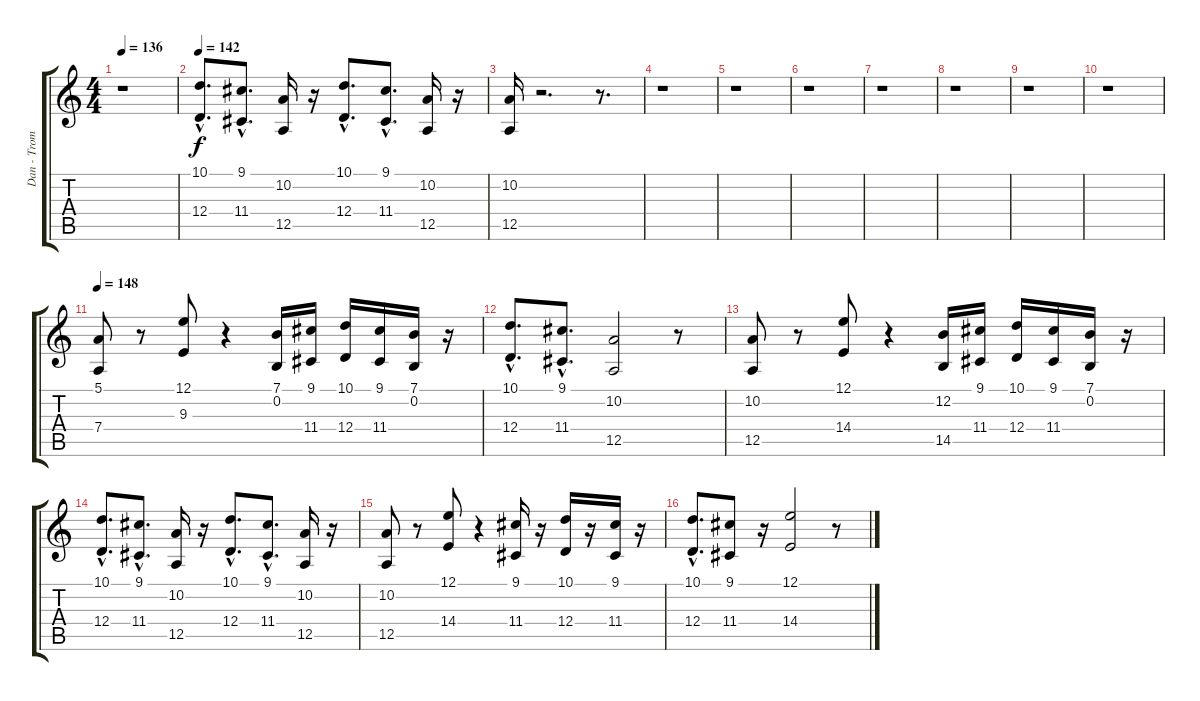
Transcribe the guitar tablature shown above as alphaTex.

\track ("Dan - Trombone" "Dan - Trom") {instrument trombone}
\staff {score tabs}
\tuning (E4 B3 G3 D3 A2 E2) {hide}
\ts (4 4)
\tempo 136
\clef g2
\ks c
r.1{dy f} |
\tempo 142
(10.1{hac} 12.4{hac}).8{d} (9.1{hac} 11.4{hac}).8{d} (10.2 12.5).16 r.16 (10.1{hac} 12.4{hac}).8{d} (9.1{hac} 11.4{hac}).8{d} (10.2 12.5).16 r.16 |
(10.2 12.5).16 r.2{d} r.8{d} |
r.1 |
r.1 |
r.1 |
r.1 |
r.1 |
r.1 |
r.1 |
\tempo 148
(5.1 7.4).8 r.8 (12.1 9.3).8 r.4 (7.1 0.2).16 (9.1 11.4).16 (10.1 12.4).16 (9.1 11.4).16 (7.1 0.2).16 r.16 |
(10.1{hac} 12.4{hac}).8{d} (9.1{hac} 11.4{hac}).8{d} (10.2 12.5).2 r.8 |
(10.2 12.5).8 r.8 (12.1 14.4).8 r.4 (12.2 14.5).16 (9.1 11.4).16 (10.1 12.4).16 (9.1 11.4).16 (7.1 0.2).16 r.16 |
(10.1{hac} 12.4{hac}).8{d} (9.1{hac} 11.4{hac}).8{d} (10.2 12.5).16 r.16 (10.1{hac} 12.4{hac}).8{d} (9.1{hac} 11.4{hac}).8{d} (10.2 12.5).16 r.16 |
(10.2 12.5).8 r.8 (12.1 14.4).8 r.4 (9.1 11.4).16 r.16 (10.1 12.4).16 r.16 (9.1 11.4).16 r.16 |
(10.1{hac} 12.4{hac}).8{d} (9.1 11.4).8 r.16 (12.1 14.4).2 r.8
